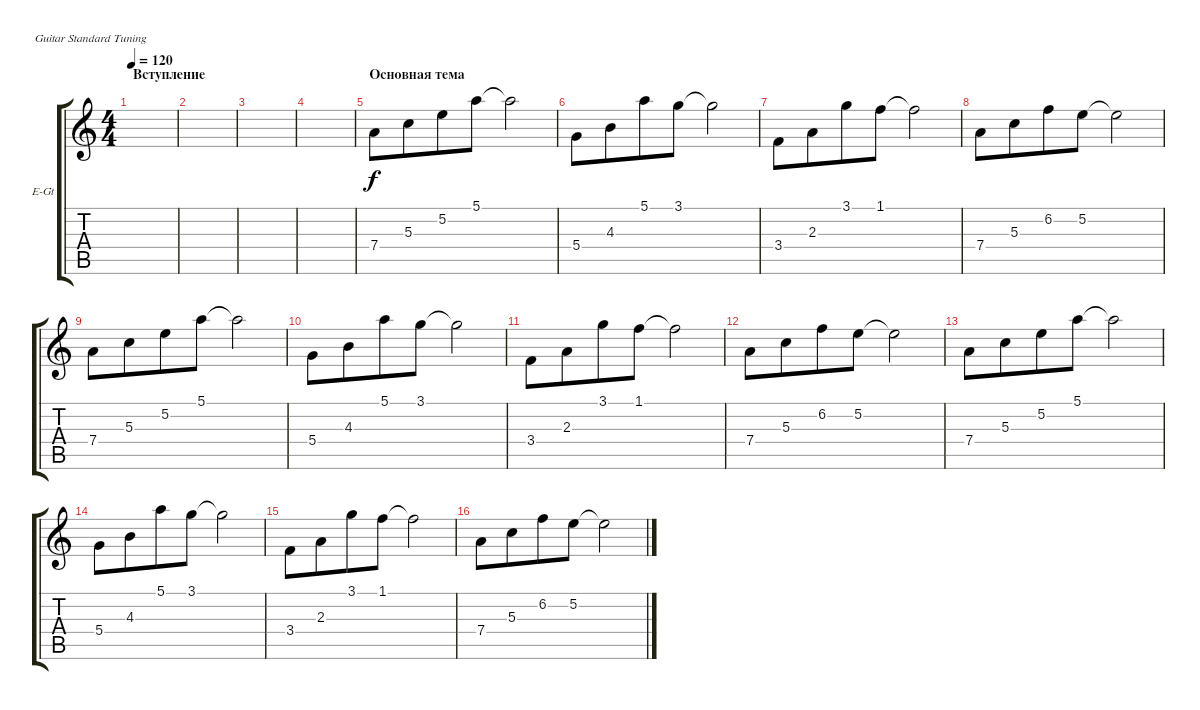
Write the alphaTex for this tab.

\bracketExtendMode groupsimilarinstruments
\firstSystemTrackNameOrientation horizontal
\otherSystemsTrackNameOrientation horizontal
\track ("РИТМ" "E-Gt") {instrument electricguitarclean}
\staff {score tabs}
\tuning (E4 B3 G3 D3 A2 E2)
\ts (4 4)
\section ("" "Вступление")
\tempo 120
\clef g2
\ks c
|
|
|
|
\section ("" "Основная тема")
7.4.8{dy f} 5.3.8{beam merge} 5.2.8 5.1.8 5.1{t}.2 |
5.4.8 4.3.8{beam merge} 5.1.8 3.1.8 3.1{t}.2 |
3.4.8 2.3.8{beam merge} 3.1.8 1.1.8 1.1{t}.2 |
7.4.8 5.3.8{beam merge} 6.2.8 5.2.8 5.2{t}.2 |
7.4.8 5.3.8{beam merge} 5.2.8 5.1.8 5.1{t}.2 |
5.4.8 4.3.8{beam merge} 5.1.8 3.1.8 3.1{t}.2 |
3.4.8 2.3.8{beam merge} 3.1.8 1.1.8 1.1{t}.2 |
7.4.8 5.3.8{beam merge} 6.2.8 5.2.8 5.2{t}.2 |
7.4.8 5.3.8{beam merge} 5.2.8 5.1.8 5.1{t}.2 |
5.4.8 4.3.8{beam merge} 5.1.8 3.1.8 3.1{t}.2 |
3.4.8 2.3.8{beam merge} 3.1.8 1.1.8 1.1{t}.2 |
7.4.8 5.3.8{beam merge} 6.2.8 5.2.8 5.2{t}.2
